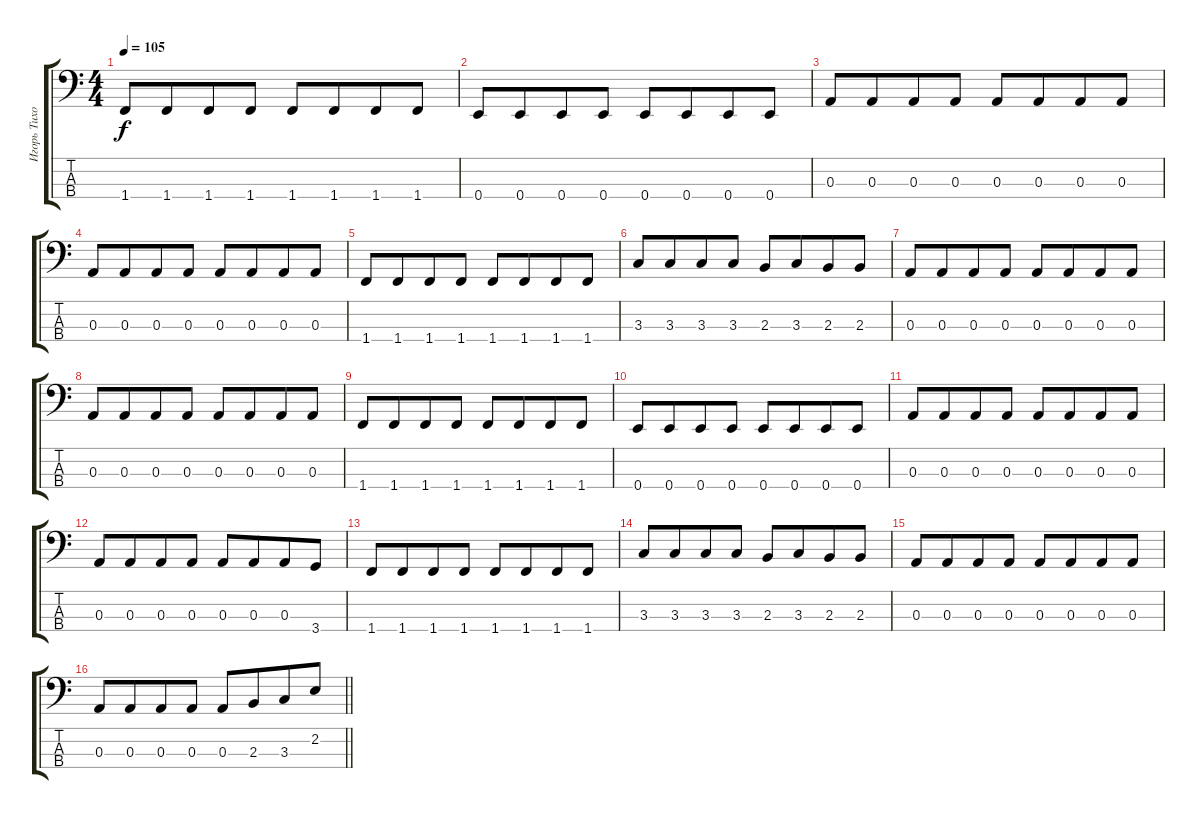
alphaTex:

\track ("Игорь Тихомиров" "Игорь Тихо") {instrument electricbassfinger}
\staff {score tabs}
\tuning (G2 D2 A1 E1) {hide}
\ts (4 4)
\tempo 105
\clef f4
\ks c
1.4.8{dy f} 1.4.8{beam merge} 1.4.8 1.4.8 1.4.8 1.4.8{beam merge} 1.4.8 1.4.8 |
0.4.8 0.4.8{beam merge} 0.4.8 0.4.8 0.4.8 0.4.8{beam merge} 0.4.8 0.4.8 |
0.3.8 0.3.8{beam merge} 0.3.8 0.3.8 0.3.8 0.3.8{beam merge} 0.3.8 0.3.8 |
0.3.8 0.3.8{beam merge} 0.3.8 0.3.8 0.3.8 0.3.8{beam merge} 0.3.8 0.3.8 |
1.4.8 1.4.8{beam merge} 1.4.8 1.4.8 1.4.8 1.4.8{beam merge} 1.4.8 1.4.8 |
3.3.8 3.3.8{beam merge} 3.3.8 3.3.8 2.3.8 3.3.8{beam merge} 2.3.8 2.3.8 |
0.3.8 0.3.8{beam merge} 0.3.8 0.3.8 0.3.8 0.3.8{beam merge} 0.3.8 0.3.8 |
0.3.8 0.3.8{beam merge} 0.3.8 0.3.8 0.3.8 0.3.8{beam merge} 0.3.8 0.3.8 |
1.4.8 1.4.8{beam merge} 1.4.8 1.4.8 1.4.8 1.4.8{beam merge} 1.4.8 1.4.8 |
0.4.8 0.4.8{beam merge} 0.4.8 0.4.8 0.4.8 0.4.8{beam merge} 0.4.8 0.4.8 |
0.3.8 0.3.8{beam merge} 0.3.8 0.3.8 0.3.8 0.3.8{beam merge} 0.3.8 0.3.8 |
0.3.8 0.3.8{beam merge} 0.3.8 0.3.8 0.3.8 0.3.8{beam merge} 0.3.8 3.4.8 |
1.4.8 1.4.8{beam merge} 1.4.8 1.4.8 1.4.8 1.4.8{beam merge} 1.4.8 1.4.8 |
3.3.8 3.3.8{beam merge} 3.3.8 3.3.8 2.3.8 3.3.8{beam merge} 2.3.8 2.3.8 |
0.3.8 0.3.8{beam merge} 0.3.8 0.3.8 0.3.8 0.3.8{beam merge} 0.3.8 0.3.8 |
\barLineRight lightlight
0.3.8 0.3.8{beam merge} 0.3.8 0.3.8 0.3.8 2.3.8{beam merge} 3.3.8 2.2.8
